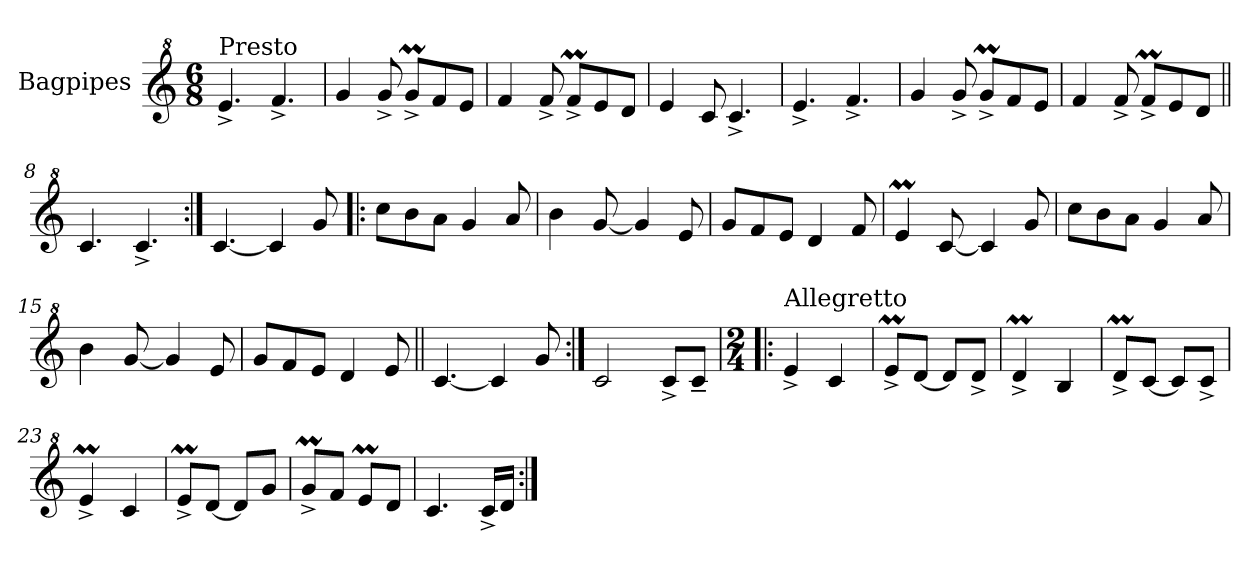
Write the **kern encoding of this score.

**kern
*part1
*staff1
*I"Bagpipes
*I'Bag
*clefG^2
*k[]
*C:
*M6/8
=1
!LO:TX:a:t=Presto
4.ee^/
4.ff^/
=2
4gg/
8gg^/
8ggM^/L
8ff/
8ee/J
=3
4ff/
8ff^/
8ffM^/L
8ee/
8dd/J
=4
4ee/
8cc/
4.cc^/
=5
4.ee^/
4.ff^/
=6
4gg/
8gg^/
8ggM^/L
8ff/
8ee/J
=7
4ff/
8ff^/
8ffM^/L
8ee/
8dd/J
=8||
4.cc/
4.cc^/
!!LO:LB:g=z
=9:|!
[4.cc/
4cc/]
8gg/
=10!|:
8ccc\L
8bb\
8aa\J
4gg/
8aa/
=11
4bb\
[8gg/
4gg/]
8ee/
=12
8gg/L
8ff/
8ee/J
4dd/
8ff/
=13
4eem/
[8cc/
4cc/]
8gg/
=14
8ccc\L
8bb\
8aa\J
4gg/
8aa/
=15
4bb\
[8gg/
4gg/]
8ee/
!!LO:LB:g=z
=16
8gg/L
8ff/
8ee/J
4dd/
8ee/
=17||
[4.cc/
4cc/]
8gg/
=18:|!
2cc/
8cc^/L
8cc~/J
=19!|:
*M2/4
!LO:TX:a:t=Allegretto
4ee^/
4cc/
=20
8eem^/L
[8dd/J
8dd/L]
8dd^/J
=21
4ddM^/
4b/
=22
8ddM^/L
[8cc/J
8cc/L]
8cc^/J
=23
4eem^/
4cc/
=24
8eem^/L
[8dd/J
8dd/L]
8gg/J
!!LO:LB:g=z
=25
8ggM^/L
8ff/J
8eem/L
8dd/J
=26
4.cc/
16cc^/LL
16dd/JJ
=:|!
*-
